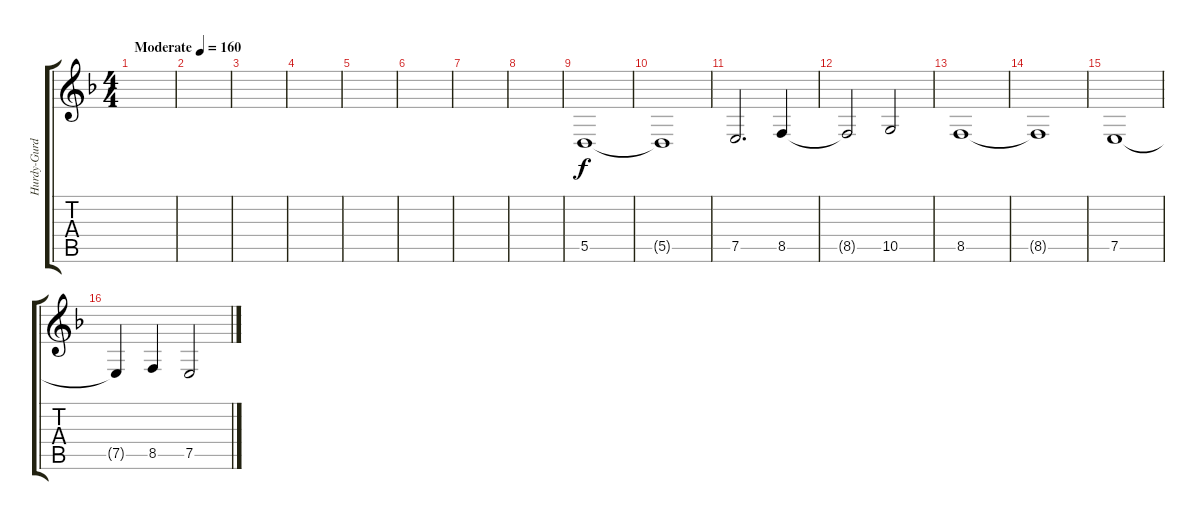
\track ("Hurdy-Gurdy/Bagpipe" "Hurdy-Gurd") {instrument bagpipe}
\staff {score tabs}
\tuning (E4 B3 G3 D3 A2 D2) {hide}
\ts (4 4)
\tempo (160 "Moderate")
\clef g2
\ks dminor
|
|
|
|
|
|
|
|
5.5.1 |
5.5{t}.1 |
7.5.2{d} 8.5.4 |
8.5{t}.2 10.5.2 |
8.5.1 |
8.5{t}.1 |
7.5.1 |
7.5{t}.4 8.5.4 7.5.2
